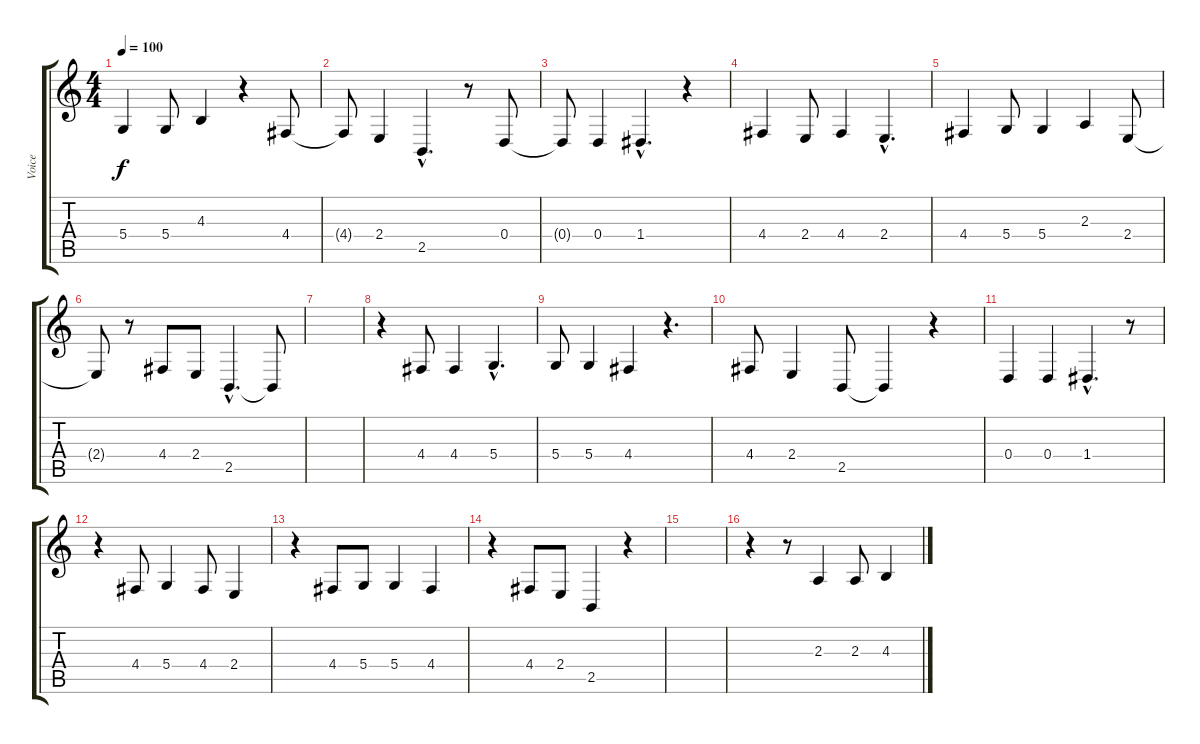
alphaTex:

\track ("Voice" "Voice") {instrument cello}
\staff {score tabs}
\tuning (E4 B3 G3 D3 A2 E2) {hide}
\ts (4 4)
\tempo 100
\clef g2
\ks c
5.4.4{dy f} 5.4.8 4.3.4 r.4 4.4.8 |
4.4{t}.8 2.4.4 2.5{hac}.4{d} r.8 0.4.8 |
0.4{t}.8 0.4.4 1.4{hac}.4{d} r.4 |
4.4.4 2.4.8 4.4.4 2.4{hac}.4{d} |
4.4.4 5.4.8 5.4.4 2.3.4 2.4.8 |
2.4{t}.8 r.8 4.4.8 2.4.8 2.5{hac}.4{d} 2.5{t}.8 |
|
r.4 4.4.8 4.4.4 5.4{hac}.4{d} |
5.4.8 5.4.4 4.4.4 r.4{d} |
4.4.8 2.4.4 2.5.8 2.5{t}.4 r.4 |
0.4.4 0.4.4 1.4{hac}.4{d} r.8 |
r.4 4.4.8 5.4.4 4.4.8 2.4.4 |
r.4 4.4.8 5.4.8 5.4.4 4.4.4 |
r.4 4.4.8 2.4.8 2.5.4 r.4 |
|
r.4 r.8 2.3.4 2.3.8 4.3.4
